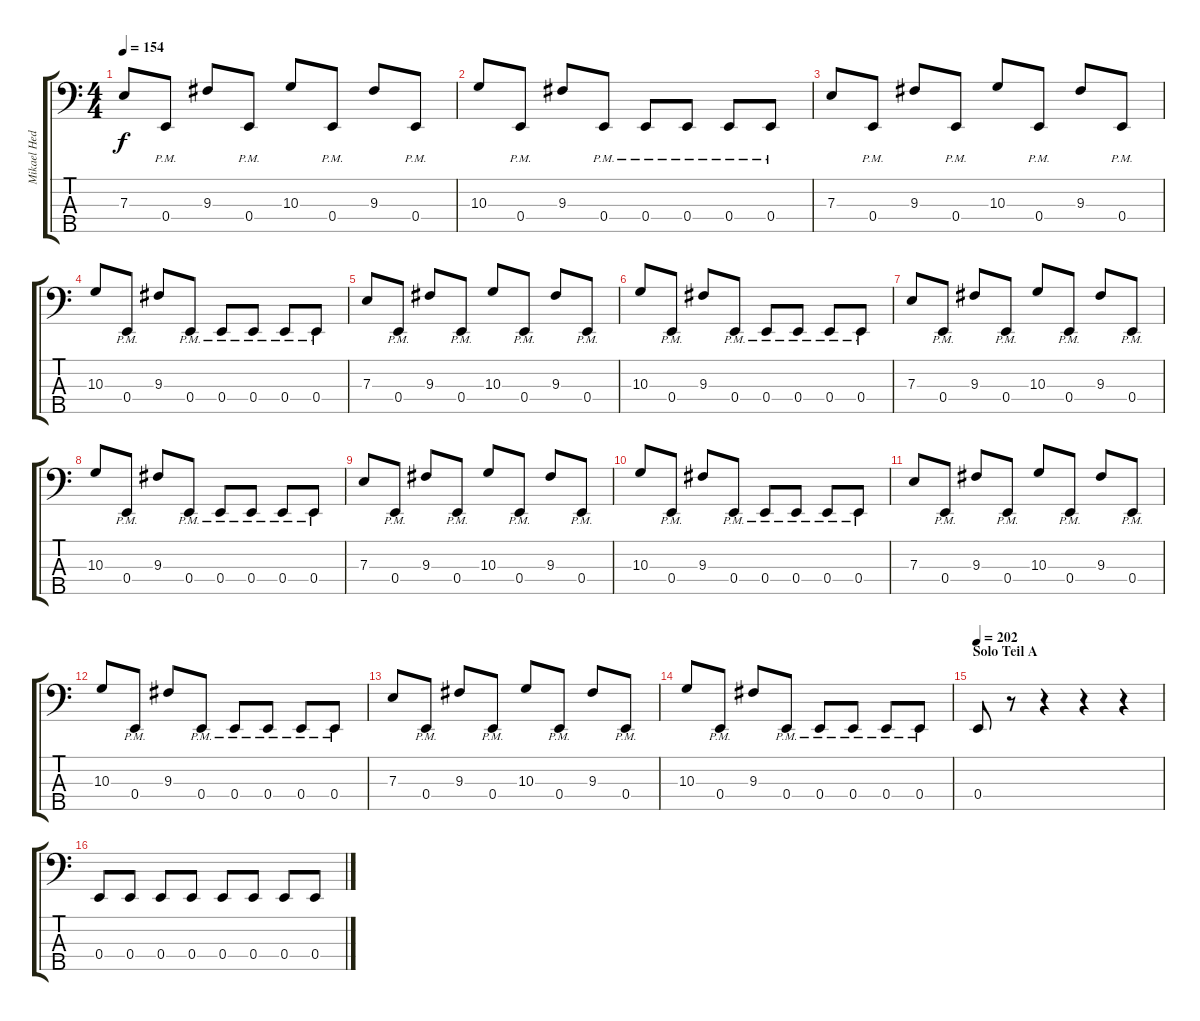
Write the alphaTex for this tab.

\track ("Mikael Hedlund" "Mikael Hed") {instrument electricbasspick}
\staff {score tabs}
\tuning (G2 D2 A1 E1 B0) {hide}
\ts (4 4)
\tempo 154
\clef f4
\ks c
7.3.8{dy f} 0.4{pm}.8 9.3.8 0.4{pm}.8 10.3.8 0.4{pm}.8 9.3.8 0.4{pm}.8 |
10.3.8 0.4{pm}.8 9.3.8 0.4{pm}.8 0.4{pm}.8 0.4{pm}.8 0.4{pm}.8 0.4{pm}.8 |
7.3.8 0.4{pm}.8 9.3.8 0.4{pm}.8 10.3.8 0.4{pm}.8 9.3.8 0.4{pm}.8 |
10.3.8 0.4{pm}.8 9.3.8 0.4{pm}.8 0.4{pm}.8 0.4{pm}.8 0.4{pm}.8 0.4{pm}.8 |
7.3.8 0.4{pm}.8 9.3.8 0.4{pm}.8 10.3.8 0.4{pm}.8 9.3.8 0.4{pm}.8 |
10.3.8 0.4{pm}.8 9.3.8 0.4{pm}.8 0.4{pm}.8 0.4{pm}.8 0.4{pm}.8 0.4{pm}.8 |
7.3.8 0.4{pm}.8 9.3.8 0.4{pm}.8 10.3.8 0.4{pm}.8 9.3.8 0.4{pm}.8 |
10.3.8 0.4{pm}.8 9.3.8 0.4{pm}.8 0.4{pm}.8 0.4{pm}.8 0.4{pm}.8 0.4{pm}.8 |
7.3.8 0.4{pm}.8 9.3.8 0.4{pm}.8 10.3.8 0.4{pm}.8 9.3.8 0.4{pm}.8 |
10.3.8 0.4{pm}.8 9.3.8 0.4{pm}.8 0.4{pm}.8 0.4{pm}.8 0.4{pm}.8 0.4{pm}.8 |
7.3.8 0.4{pm}.8 9.3.8 0.4{pm}.8 10.3.8 0.4{pm}.8 9.3.8 0.4{pm}.8 |
10.3.8 0.4{pm}.8 9.3.8 0.4{pm}.8 0.4{pm}.8 0.4{pm}.8 0.4{pm}.8 0.4{pm}.8 |
7.3.8 0.4{pm}.8 9.3.8 0.4{pm}.8 10.3.8 0.4{pm}.8 9.3.8 0.4{pm}.8 |
10.3.8 0.4{pm}.8 9.3.8 0.4{pm}.8 0.4{pm}.8 0.4{pm}.8 0.4{pm}.8 0.4{pm}.8 |
\section ("" "Solo Teil A")
\tempo 202
0.4.8 r.8 r.4 r.4 r.4 |
0.4.8 0.4.8 0.4.8 0.4.8 0.4.8 0.4.8 0.4.8 0.4.8
